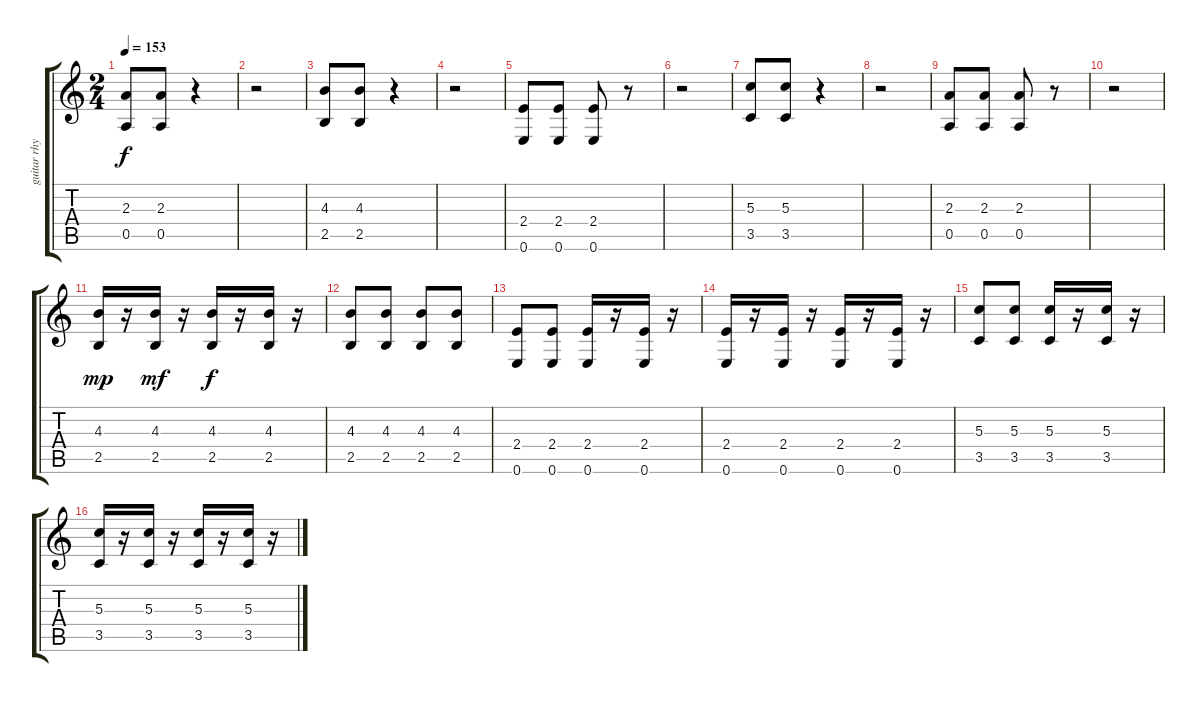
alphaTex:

\track ("guitar rhythm right" "guitar rhy") {instrument distortionguitar}
\staff {score tabs}
\tuning (E4 B3 G3 D3 A2 E2) {hide}
\ts (2 4)
\tempo 153
\clef g2
\ks c
(2.3 0.5).8{dy f} (2.3 0.5).8 r.4 |
r.2 |
(4.3 2.5).8 (4.3 2.5).8 r.4 |
r.2 |
(2.4 0.6).8 (2.4 0.6).8 (2.4 0.6).8 r.8 |
r.2 |
(5.3 3.5).8 (5.3 3.5).8 r.4 |
r.2 |
(2.3 0.5).8 (2.3 0.5).8 (2.3 0.5).8 r.8 |
r.2 |
(4.3 2.5).16{dy mp} r.16 (4.3 2.5).16{dy mf} r.16 (4.3 2.5).16{dy f} r.16 (4.3 2.5).16 r.16 |
(4.3 2.5).8 (4.3 2.5).8 (4.3 2.5).8 (4.3 2.5).8 |
(2.4 0.6).8 (2.4 0.6).8 (2.4 0.6).16 r.16 (2.4 0.6).16 r.16 |
(2.4 0.6).16 r.16 (2.4 0.6).16 r.16 (2.4 0.6).16 r.16 (2.4 0.6).16 r.16 |
(5.3 3.5).8 (5.3 3.5).8 (5.3 3.5).16 r.16 (5.3 3.5).16 r.16 |
(5.3 3.5).16 r.16 (5.3 3.5).16 r.16 (5.3 3.5).16 r.16 (5.3 3.5).16 r.16
